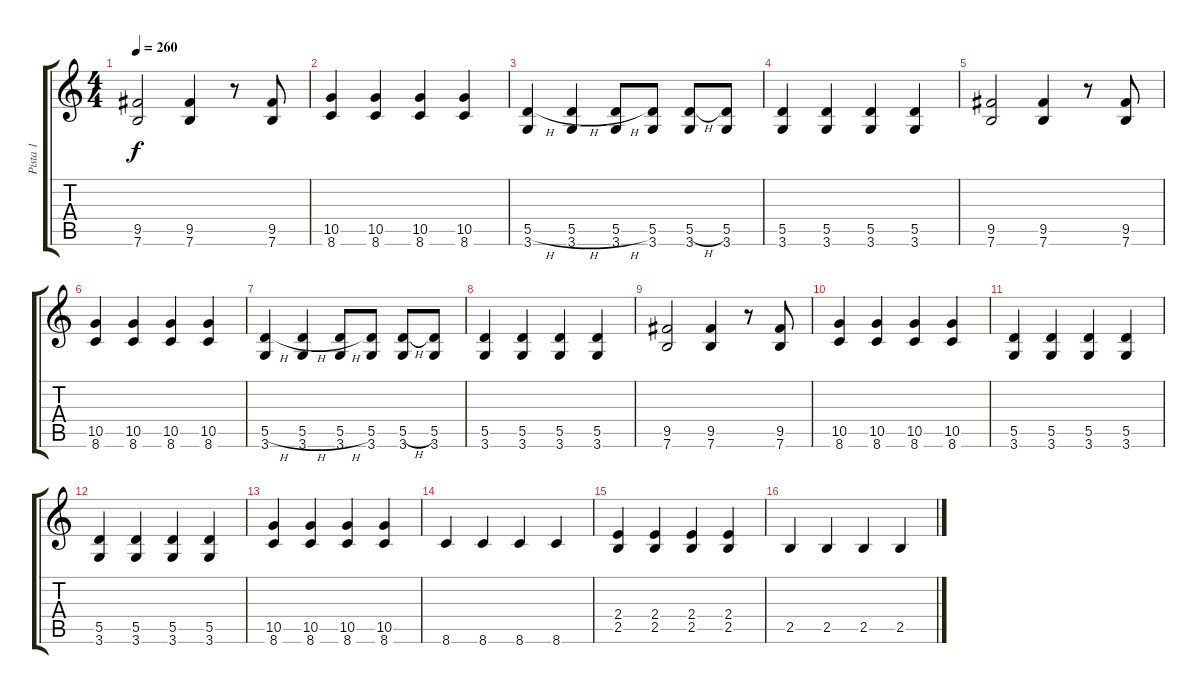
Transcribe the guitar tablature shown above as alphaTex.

\track ("Pista 1" "Pista 1") {instrument electricguitarmuted}
\staff {score tabs}
\tuning (E4 B3 G3 D3 A2 E2) {hide}
\ts (4 4)
\tempo 260
\clef g2
\ks c
(9.5 7.6).2{dy f} (9.5 7.6).4 r.8 (9.5 7.6).8 |
(10.5 8.6).4 (10.5 8.6).4 (10.5 8.6).4 (10.5 8.6).4 |
(5.5{h} 3.6).4 (5.5{h} 3.6).4 (5.5{h} 3.6).8 (5.5 3.6).8 (5.5{h} 3.6).8 (5.5 3.6).8 |
(5.5 3.6).4 (5.5 3.6).4 (5.5 3.6).4 (5.5 3.6).4 |
(9.5 7.6).2 (9.5 7.6).4 r.8 (9.5 7.6).8 |
(10.5 8.6).4 (10.5 8.6).4 (10.5 8.6).4 (10.5 8.6).4 |
(5.5{h} 3.6).4 (5.5{h} 3.6).4 (5.5{h} 3.6).8 (5.5 3.6).8 (5.5{h} 3.6).8 (5.5 3.6).8 |
(5.5 3.6).4 (5.5 3.6).4 (5.5 3.6).4 (5.5 3.6).4 |
(9.5 7.6).2 (9.5 7.6).4 r.8 (9.5 7.6).8 |
(10.5 8.6).4 (10.5 8.6).4 (10.5 8.6).4 (10.5 8.6).4 |
(5.5 3.6).4 (5.5 3.6).4 (5.5 3.6).4 (5.5 3.6).4 |
(5.5 3.6).4 (5.5 3.6).4 (5.5 3.6).4 (5.5 3.6).4 |
(10.5 8.6).4 (10.5 8.6).4 (10.5 8.6).4 (10.5 8.6).4 |
8.6.4 8.6.4 8.6.4 8.6.4 |
(2.4 2.5).4 (2.4 2.5).4 (2.4 2.5).4 (2.4 2.5).4 |
2.5.4 2.5.4 2.5.4 2.5.4
